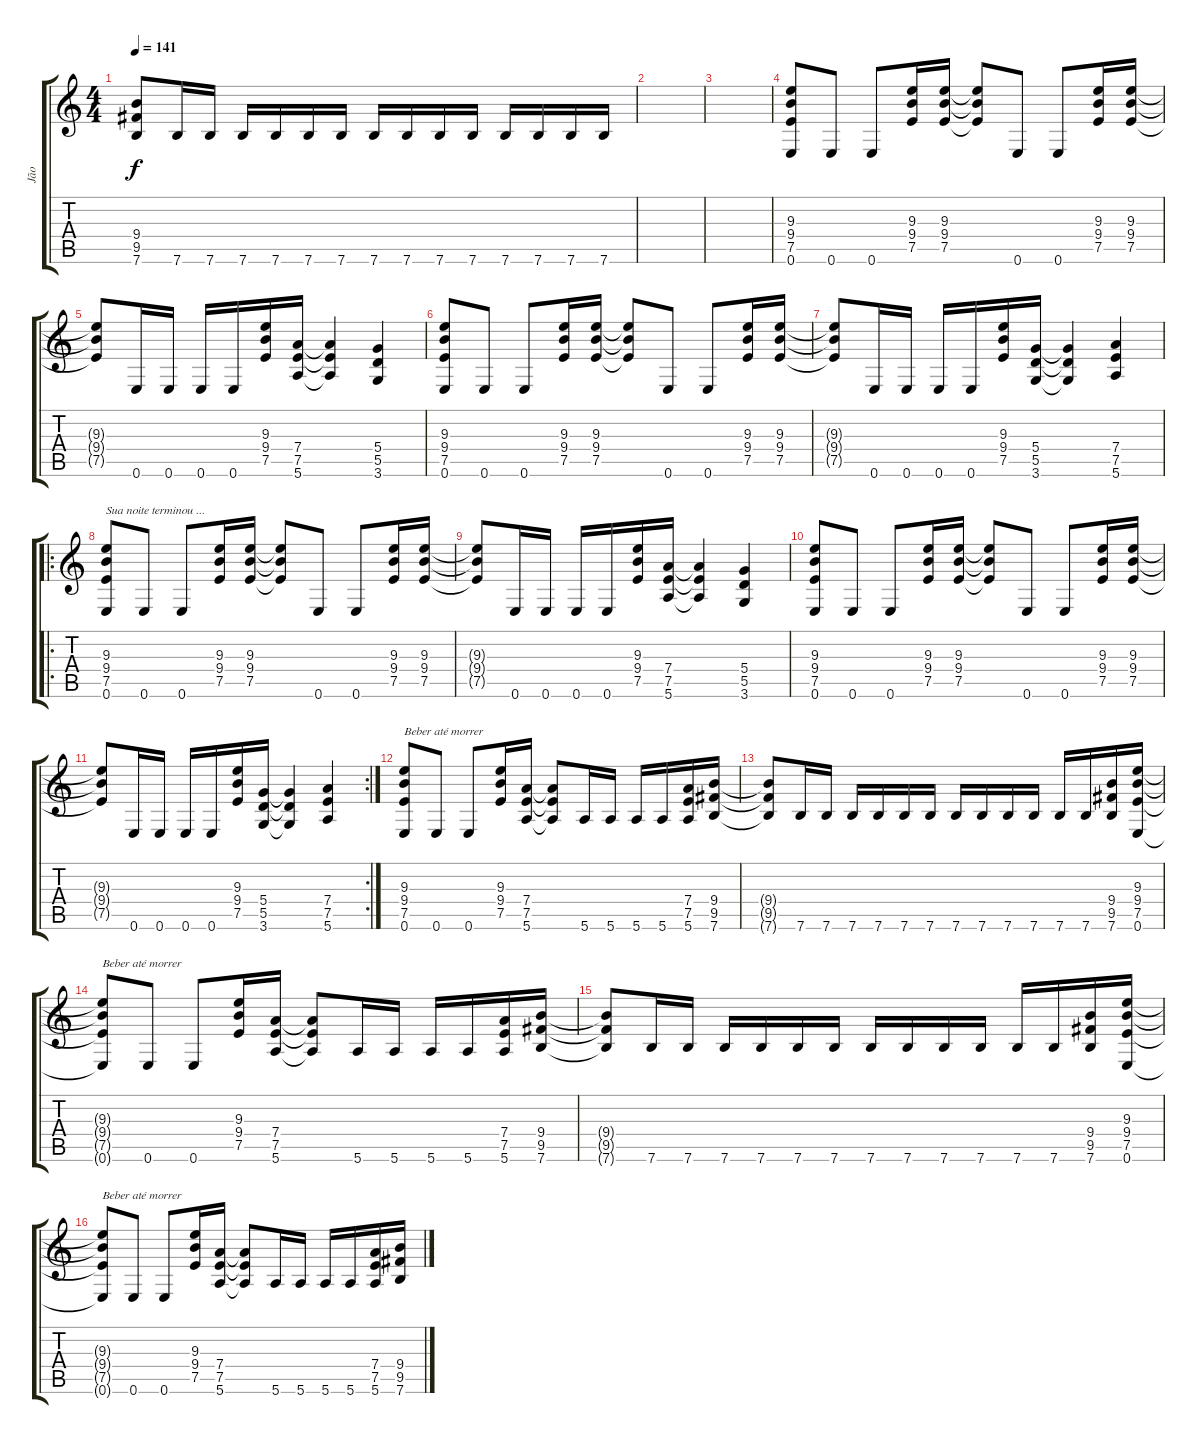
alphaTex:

\track ("Jão" "Jão") {instrument overdrivenguitar}
\staff {score tabs}
\tuning (E4 B3 G3 D3 A2 E2) {hide}
\ts (4 4)
\tempo 141
\clef g2
\ks c
(9.4{t} 9.5{t} 7.6{t}).8{dy f} 7.6.16 7.6.16 7.6.16 7.6.16 7.6.16 7.6.16 7.6.16 7.6.16 7.6.16 7.6.16 7.6.16 7.6.16 7.6.16 7.6.16 |
|
|
(9.3 9.4 7.5 0.6).8 0.6.8 0.6.8 (9.3 9.4 7.5).16 (9.3 9.4 7.5).16 (9.3{t} 9.4{t} 7.5{t}).8 0.6.8 0.6.8 (9.3 9.4 7.5).16 (9.3 9.4 7.5).16 |
(9.3{t} 9.4{t} 7.5{t}).8 0.6.16 0.6.16 0.6.16 0.6.16 (9.3 9.4 7.5).16 (7.4 7.5 5.6).16 (7.4{t} 7.5{t} 5.6{t}).4 (5.4 5.5 3.6).4 |
(9.3 9.4 7.5 0.6).8 0.6.8 0.6.8 (9.3 9.4 7.5).16 (9.3 9.4 7.5).16 (9.3{t} 9.4{t} 7.5{t}).8 0.6.8 0.6.8 (9.3 9.4 7.5).16 (9.3 9.4 7.5).16 |
(9.3{t} 9.4{t} 7.5{t}).8 0.6.16 0.6.16 0.6.16 0.6.16 (9.3 9.4 7.5).16 (5.4 5.5 3.6).16 (5.4{t} 5.5{t} 3.6{t}).4 (7.4 7.5 5.6).4 |
\ro
(9.3 9.4 7.5 0.6).8{txt "Sua noite terminou ..."} 0.6.8 0.6.8 (9.3 9.4 7.5).16 (9.3 9.4 7.5).16 (9.3{t} 9.4{t} 7.5{t}).8 0.6.8 0.6.8 (9.3 9.4 7.5).16 (9.3 9.4 7.5).16 |
(9.3{t} 9.4{t} 7.5{t}).8 0.6.16 0.6.16 0.6.16 0.6.16 (9.3 9.4 7.5).16 (7.4 7.5 5.6).16 (7.4{t} 7.5{t} 5.6{t}).4 (5.4 5.5 3.6).4 |
(9.3 9.4 7.5 0.6).8 0.6.8 0.6.8 (9.3 9.4 7.5).16 (9.3 9.4 7.5).16 (9.3{t} 9.4{t} 7.5{t}).8 0.6.8 0.6.8 (9.3 9.4 7.5).16 (9.3 9.4 7.5).16 |
\rc 2
(9.3{t} 9.4{t} 7.5{t}).8 0.6.16 0.6.16 0.6.16 0.6.16 (9.3 9.4 7.5).16 (5.4 5.5 3.6).16 (5.4{t} 5.5{t} 3.6{t}).4 (7.4 7.5 5.6).4 |
(9.3 9.4 7.5 0.6).8{txt "Beber até morrer"} 0.6.8 0.6.8 (9.3 9.4 7.5).16 (7.4 7.5 5.6).16 (7.4{t} 7.5{t} 5.6{t}).8 5.6.16 5.6.16 5.6.16 5.6.16 (7.4 7.5 5.6).16 (9.4 9.5 7.6).16 |
(9.4{t} 9.5{t} 7.6{t}).8 7.6.16 7.6.16 7.6.16 7.6.16 7.6.16 7.6.16 7.6.16 7.6.16 7.6.16 7.6.16 7.6.16 7.6.16 (9.4 9.5 7.6).16 (9.3 9.4 7.5 0.6).16 |
(9.3{t} 9.4{t} 7.5{t} 0.6{t}).8{txt "Beber até morrer"} 0.6.8 0.6.8 (9.3 9.4 7.5).16 (7.4 7.5 5.6).16 (7.4{t} 7.5{t} 5.6{t}).8 5.6.16 5.6.16 5.6.16 5.6.16 (7.4 7.5 5.6).16 (9.4 9.5 7.6).16 |
(9.4{t} 9.5{t} 7.6{t}).8 7.6.16 7.6.16 7.6.16 7.6.16 7.6.16 7.6.16 7.6.16 7.6.16 7.6.16 7.6.16 7.6.16 7.6.16 (9.4 9.5 7.6).16 (9.3 9.4 7.5 0.6).16 |
(9.3{t} 9.4{t} 7.5{t} 0.6{t}).8{txt "Beber até morrer"} 0.6.8 0.6.8 (9.3 9.4 7.5).16 (7.4 7.5 5.6).16 (7.4{t} 7.5{t} 5.6{t}).8 5.6.16 5.6.16 5.6.16 5.6.16 (7.4 7.5 5.6).16 (9.4 9.5 7.6).16
